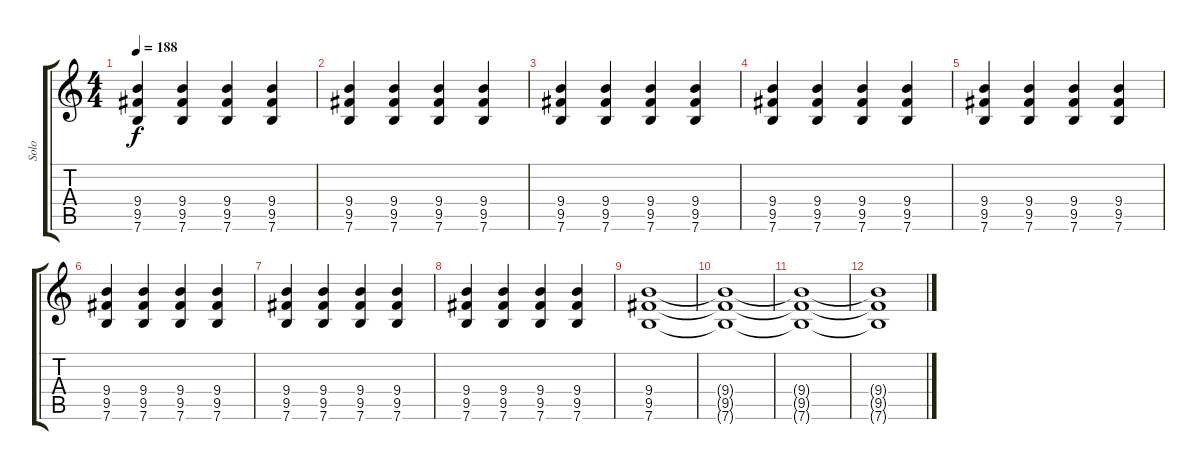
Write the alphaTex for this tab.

\track ("Solo" "Solo") {instrument overdrivenguitar}
\staff {score tabs}
\tuning (E4 B3 G3 D3 A2 E2) {hide}
\ts (4 4)
\tempo 188
\clef g2
\ks c
(9.4 9.5 7.6).4{dy f} (9.4 9.5 7.6).4 (9.4 9.5 7.6).4 (9.4 9.5 7.6).4 |
(9.4 9.5 7.6).4 (9.4 9.5 7.6).4 (9.4 9.5 7.6).4 (9.4 9.5 7.6).4 |
(9.4 9.5 7.6).4 (9.4 9.5 7.6).4 (9.4 9.5 7.6).4 (9.4 9.5 7.6).4 |
(9.4 9.5 7.6).4 (9.4 9.5 7.6).4 (9.4 9.5 7.6).4 (9.4 9.5 7.6).4 |
(9.4 9.5 7.6).4 (9.4 9.5 7.6).4 (9.4 9.5 7.6).4 (9.4 9.5 7.6).4 |
(9.4 9.5 7.6).4 (9.4 9.5 7.6).4 (9.4 9.5 7.6).4 (9.4 9.5 7.6).4 |
(9.4 9.5 7.6).4 (9.4 9.5 7.6).4 (9.4 9.5 7.6).4 (9.4 9.5 7.6).4 |
(9.4 9.5 7.6).4 (9.4 9.5 7.6).4 (9.4 9.5 7.6).4 (9.4 9.5 7.6).4 |
(9.4 9.5 7.6).1 |
(9.4{t} 9.5{t} 7.6{t}).1 |
(9.4{t} 9.5{t} 7.6{t}).1 |
(9.4{t} 9.5{t} 7.6{t}).1
